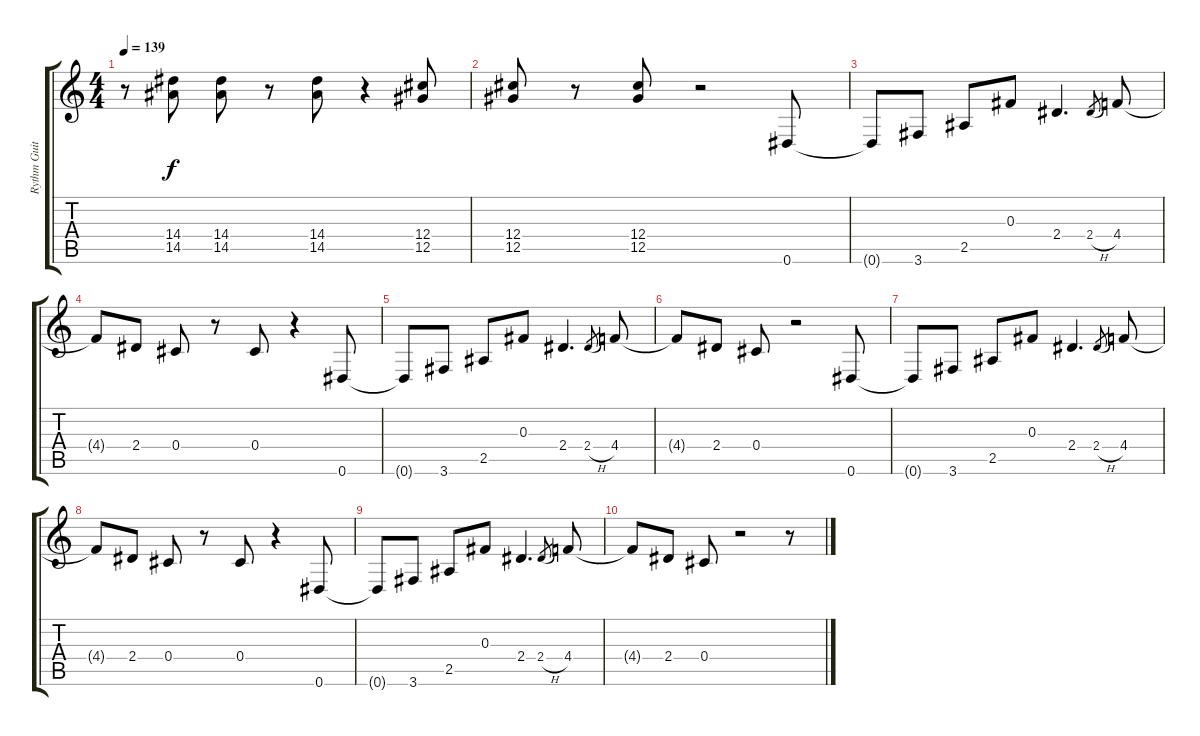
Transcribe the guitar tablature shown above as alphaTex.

\track ("Rythm Guitar" "Rythm Guit") {instrument distortionguitar}
\staff {score tabs}
\tuning (Eb4 Bb3 Gb3 Db3 Ab2 Eb2) {hide}
\ts (4 4)
\tempo 139
\clef g2
\ks c
r.8{dy f} (14.4 14.5).8 (14.4 14.5).8 r.8 (14.4 14.5).8 r.4 (12.4 12.5).8 |
(12.4 12.5).8 r.8 (12.4 12.5).8 r.2 0.6.8 |
0.6{t}.8 3.6.8 2.5.8 0.3.8 2.4.4{d} 2.4{h}.8{gr} 4.4.8 |
4.4{t}.8 2.4.8 0.4.8 r.8 0.4.8 r.4 0.6.8 |
0.6{t}.8 3.6.8 2.5.8 0.3.8 2.4.4{d} 2.4{h}.8{gr} 4.4.8 |
4.4{t}.8 2.4.8 0.4.8 r.2 0.6.8 |
0.6{t}.8 3.6.8 2.5.8 0.3.8 2.4.4{d} 2.4{h}.8{gr} 4.4.8 |
4.4{t}.8 2.4.8 0.4.8 r.8 0.4.8 r.4 0.6.8 |
0.6{t}.8 3.6.8 2.5.8 0.3.8 2.4.4{d} 2.4{h}.8{gr} 4.4.8 |
4.4{t}.8 2.4.8 0.4.8 r.2 r.8
